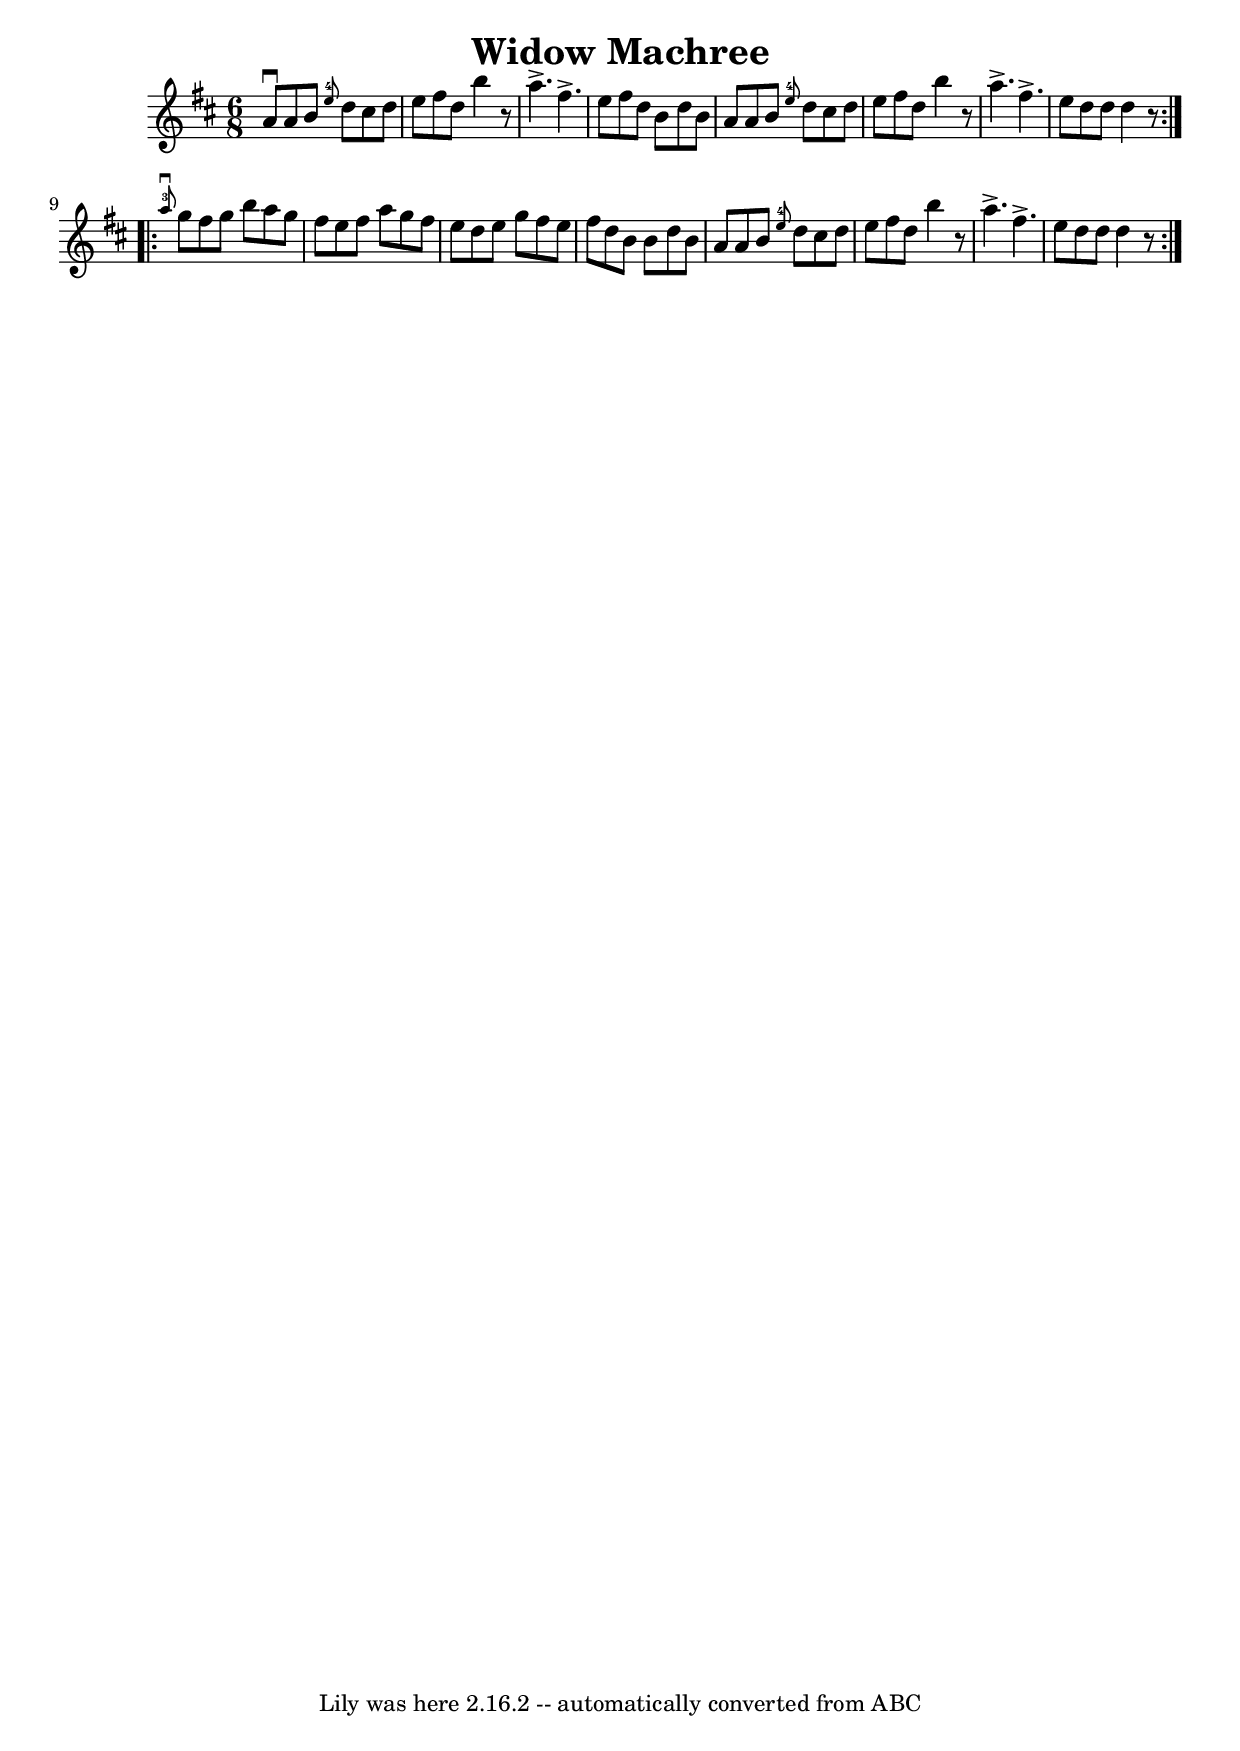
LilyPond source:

\version "2.7.40"
\include "Mammoth.ily"
\header {
	%% book = "Ryan's Mammoth Collection"
	crossRefNumber = "1"
	footnotes = "\\\\89 465"
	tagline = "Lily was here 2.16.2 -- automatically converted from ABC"
	title = "Widow Machree"
}
voicedefault =  {
\set Score.defaultBarType = "empty"

\repeat volta 2 {
\time 6/8 \key d \major a'8^\downbow a'8 b'8    \grace { e''8-4 } 
 d''8 cis''8 d''8    |
 e''8 fis''8 d''8 b''4    r8   
|
 a''4.^\accent fis''4.^\accent   |
 e''8 fis''8    
d''8 b'8 d''8 b'8    |
 a'8 a'8 b'8    \grace {    
e''8-4 } d''8 cis''8 d''8    |
 e''8 fis''8 d''8    
b''4    r8   |
 a''4.^\accent fis''4.^\accent   |
 e''8    
d''8 d''8 d''4    r8   }     \repeat volta 2 {   \grace { a''8 
-3^\downbow } g''8 fis''8 g''8 b''8 a''8 g''8    |
   
fis''8 e''8 fis''8 a''8 g''8 fis''8    |
 e''8 d''8   
 e''8 g''8 fis''8 e''8    |
 fis''8 d''8 b'8 b'8    
d''8 b'8    |
 a'8 a'8 b'8    \grace { e''8-4 } d''8 
 cis''8 d''8    |
 e''8 fis''8 d''8 b''4    r8   |
 
 a''4.^\accent fis''4.^\accent   |
 e''8 d''8 d''8 d''4   
 r8   }   
}

\score{
    <<

	\context Staff="default"
	{
	    \voicedefault 
	}

    >>
	\layout {
	}
	\midi {}
}
